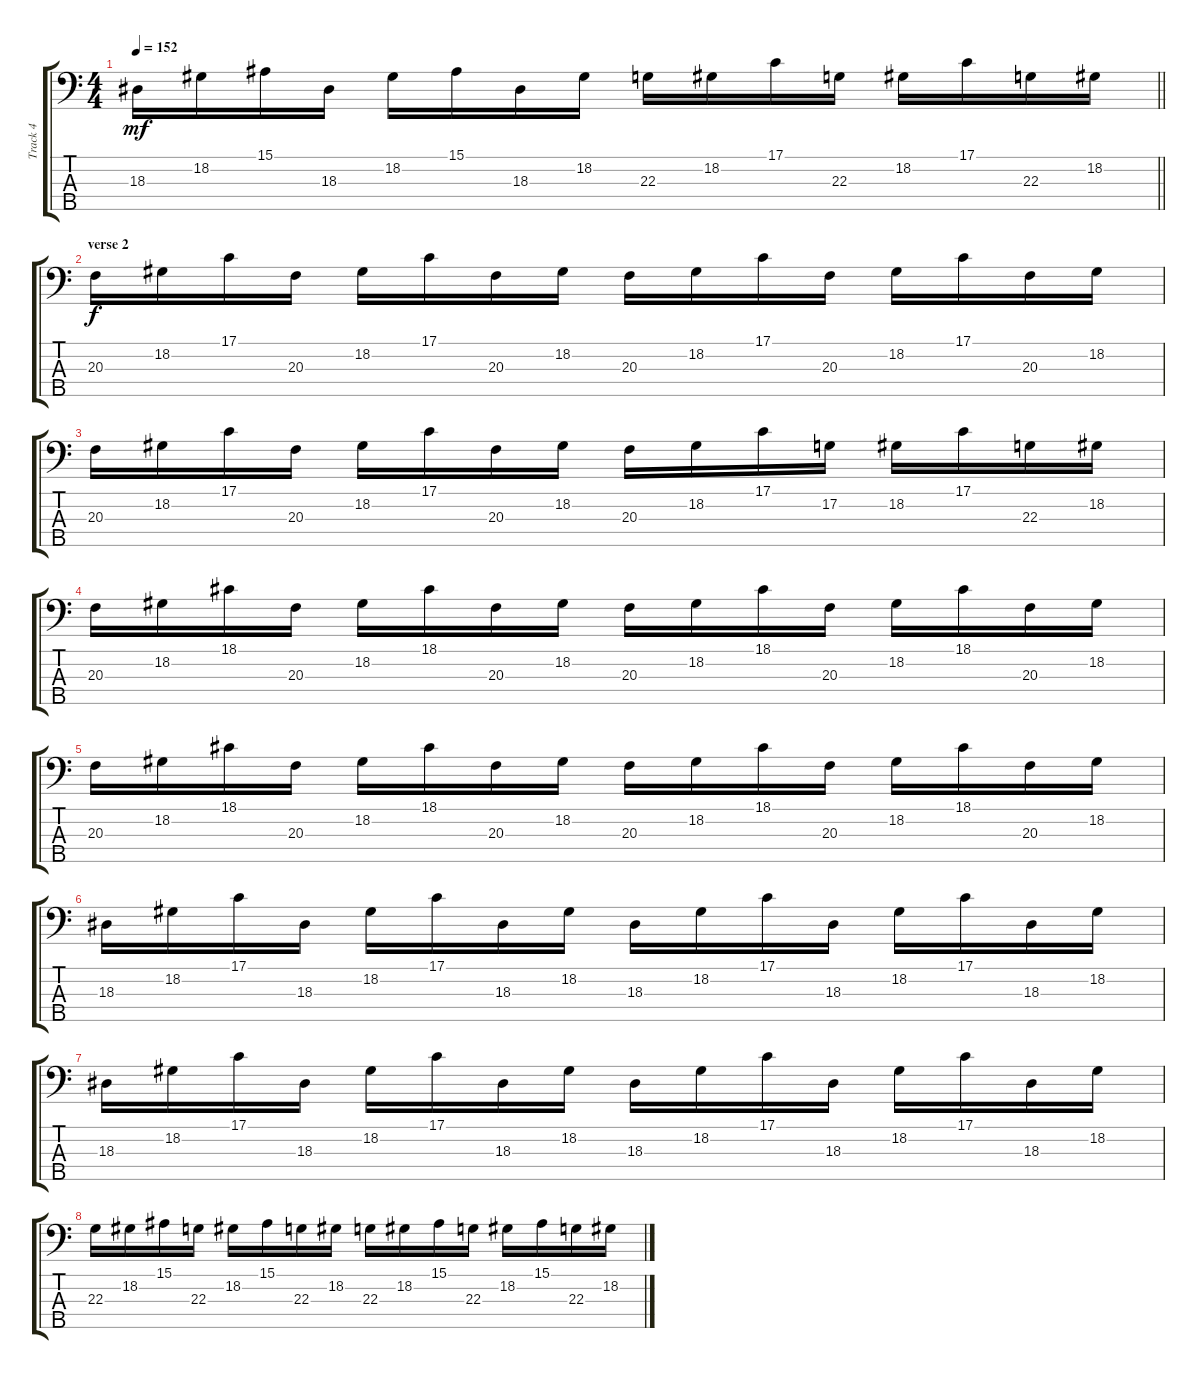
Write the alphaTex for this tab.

\track ("Track 4" "Track 4") {instrument seashore}
\staff {score tabs}
\tuning (G2 D2 A1 E1 B0) {hide}
\ts (4 4)
\tempo 152
\clef f4
\barLineRight lightlight
\ks c
18.3.16{dy mf} 18.2.16 15.1.16 18.3.16 18.2.16 15.1.16 18.3.16 18.2.16 22.3.16 18.2.16 17.1.16 22.3.16 18.2.16 17.1.16 22.3.16 18.2.16 |
\section ("" "verse 2")
20.3.16{dy f} 18.2.16 17.1.16 20.3.16 18.2.16 17.1.16 20.3.16 18.2.16 20.3.16 18.2.16 17.1.16 20.3.16 18.2.16 17.1.16 20.3.16 18.2.16 |
20.3.16 18.2.16 17.1.16 20.3.16 18.2.16 17.1.16 20.3.16 18.2.16 20.3.16 18.2.16 17.1.16 17.2.16 18.2.16 17.1.16 22.3.16 18.2.16 |
20.3.16 18.2.16 18.1.16 20.3.16 18.2.16 18.1.16 20.3.16 18.2.16 20.3.16 18.2.16 18.1.16 20.3.16 18.2.16 18.1.16 20.3.16 18.2.16 |
20.3.16 18.2.16 18.1.16 20.3.16 18.2.16 18.1.16 20.3.16 18.2.16 20.3.16 18.2.16 18.1.16 20.3.16 18.2.16 18.1.16 20.3.16 18.2.16 |
18.3.16 18.2.16 17.1.16 18.3.16 18.2.16 17.1.16 18.3.16 18.2.16 18.3.16 18.2.16 17.1.16 18.3.16 18.2.16 17.1.16 18.3.16 18.2.16 |
18.3.16 18.2.16 17.1.16 18.3.16 18.2.16 17.1.16 18.3.16 18.2.16 18.3.16 18.2.16 17.1.16 18.3.16 18.2.16 17.1.16 18.3.16 18.2.16 |
22.3.16 18.2.16 15.1.16 22.3.16 18.2.16 15.1.16 22.3.16 18.2.16 22.3.16 18.2.16 15.1.16 22.3.16 18.2.16 15.1.16 22.3.16 18.2.16
